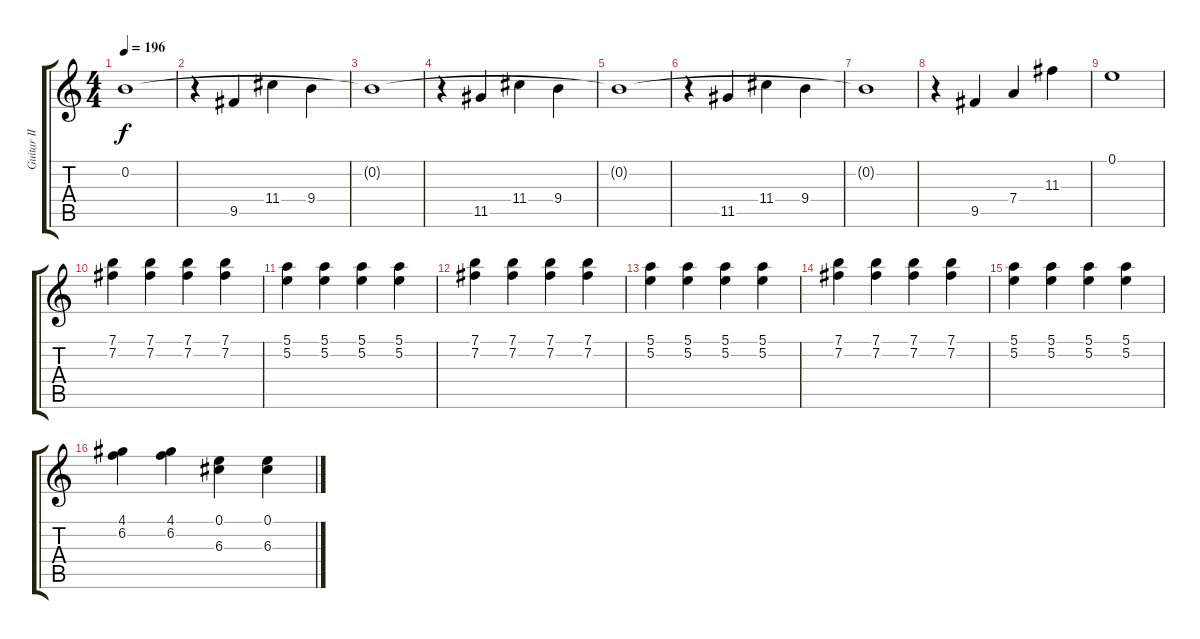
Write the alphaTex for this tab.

\track ("Guitar II (Inoran)" "Guitar II ") {instrument electricguitarclean}
\staff {score tabs}
\tuning (E4 B3 G3 D3 A2 E2) {hide}
\ts (4 4)
\tempo 196
\clef g2
\ks c
0.2{t}.1{dy f} |
r.4 9.5.4 11.4.4 9.4.4 |
0.2{t}.1 |
r.4 11.5.4 11.4.4 9.4.4 |
0.2{t}.1 |
r.4 11.5.4 11.4.4 9.4.4 |
0.2{t}.1 |
r.4 9.5.4 7.4.4 11.3.4 |
0.1.1 |
(7.1 7.2).4 (7.1 7.2).4 (7.1 7.2).4 (7.1 7.2).4 |
(5.1 5.2).4 (5.1 5.2).4 (5.1 5.2).4 (5.1 5.2).4 |
(7.1 7.2).4 (7.1 7.2).4 (7.1 7.2).4 (7.1 7.2).4 |
(5.1 5.2).4 (5.1 5.2).4 (5.1 5.2).4 (5.1 5.2).4 |
(7.1 7.2).4 (7.1 7.2).4 (7.1 7.2).4 (7.1 7.2).4 |
(5.1 5.2).4 (5.1 5.2).4 (5.1 5.2).4 (5.1 5.2).4 |
(4.1 6.2).4 (4.1 6.2).4 (0.1 6.3).4 (0.1 6.3).4
